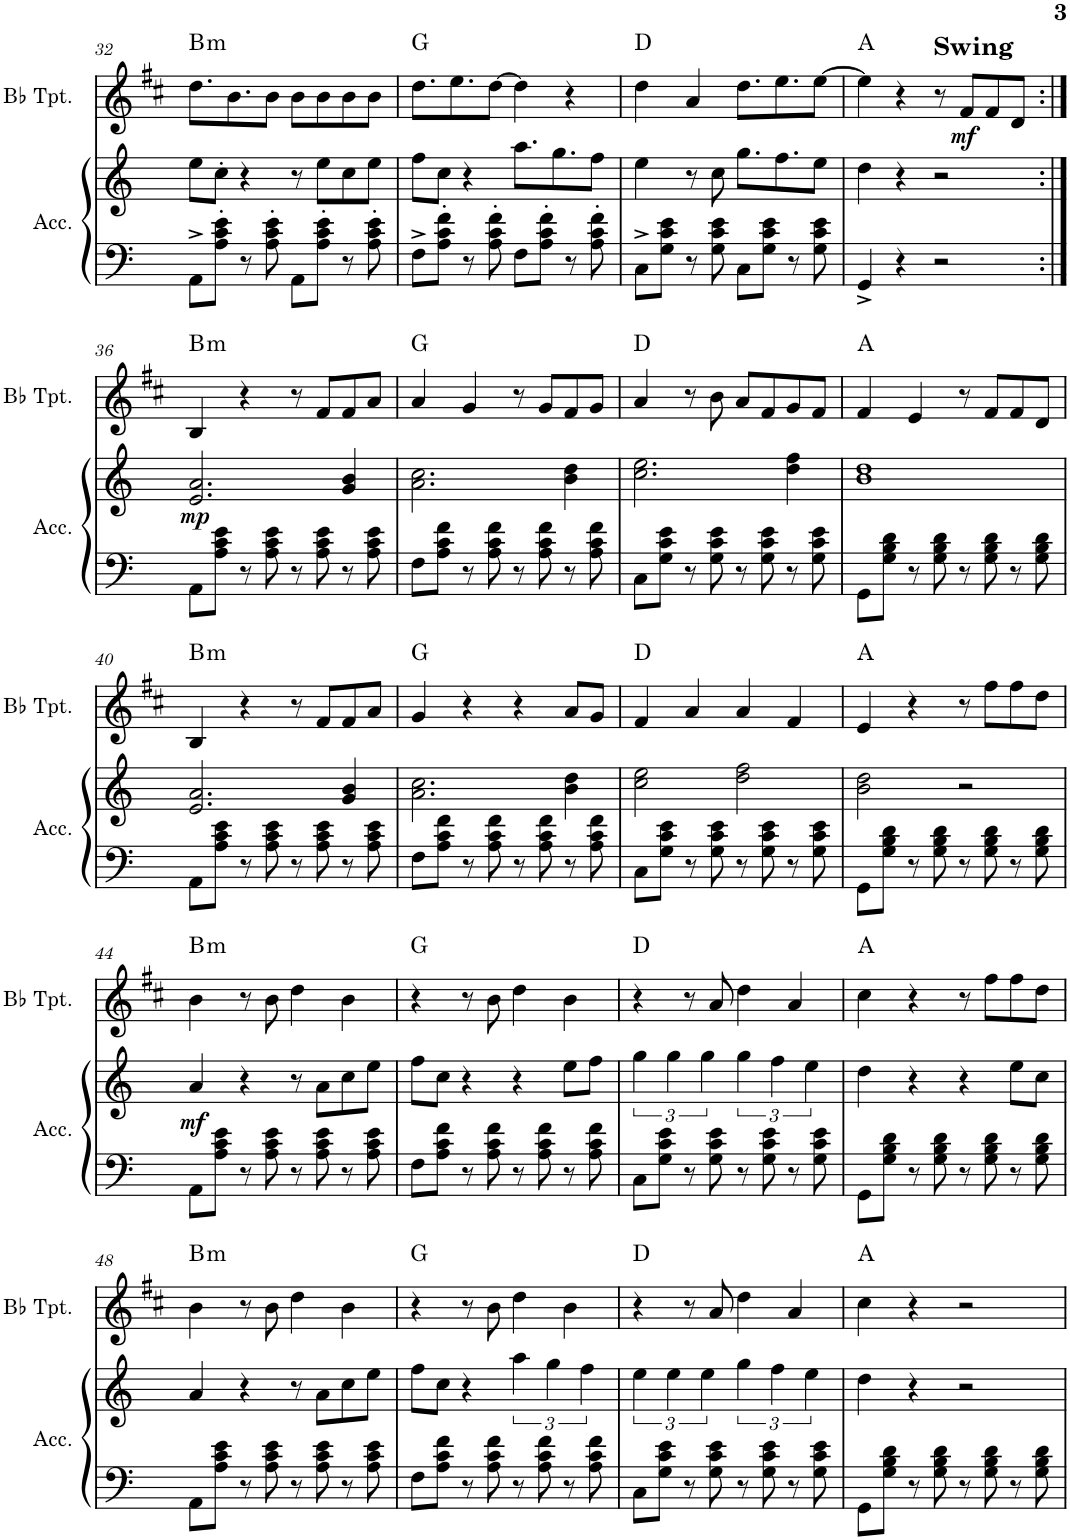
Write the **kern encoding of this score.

**kern	**kern	**dynam	**kern	**dynam	**harte
*part2	*part2	*part2	*part1	*part1	*part1
*staff3	*staff2	*staff2/3	*staff1	*staff1	*
*I"Accordion	*	*	*I"Bb Trumpet	*	*
*I'Acc.	*	*	*I'Bb Tpt.	*	*
!!LO:PB:g=z
*clefF4	*clefG2	*	*clefG2	*	*
*	*	*	*Trd1c2	*	*
*k[]	*k[]	*	*k[f#c#]	*	*
*M4/4	*M4/4	*	*M4/4	*	*
=32	=32	=32	=32	=32	=32
!	!	!	!	!	!LO:H:kt=m
8AA^\L	8ee\L	.	8.dd\L	.	B:min
8A\' 8c\' 8e\'J	8cc'\J	.	.	.	.
.	.	.	8.b\	.	.
8r	4r	.	.	.	.
8A\' 8c\' 8e\'	.	.	8b\J	.	.
8AA\L	8r	.	8b\L	.	.
8A\' 8c\' 8e\'J	8ee\L	.	8b\	.	.
8r	8cc\	.	8b\	.	.
8A\' 8c\' 8e\'	8ee\J	.	8b\J	.	.
=33	=33	=33	=33	=33	=33
8F^\L	8ff\L	.	8.dd\L	.	G:maj
8A\' 8c\' 8f\'J	8cc\J	.	.	.	.
.	.	.	8.ee\	.	.
8r	4r	.	.	.	.
8A\' 8c\' 8f\'	.	.	[8dd\J	.	.
8F\L	8.aa\L	.	4dd\]	.	.
8A\' 8c\' 8f\'J	.	.	.	.	.
.	8.gg\	.	.	.	.
8r	.	.	4r	.	.
8A\' 8c\' 8f\'	8ff\J	.	.	.	.
=34	=34	=34	=34	=34	=34
8C^\L	4ee\	.	4dd\	.	D:maj
8G\ 8c\ 8e\J	.	.	.	.	.
8r	8r	.	4a/	.	.
8G\ 8c\ 8e\	8cc\	.	.	.	.
8C\L	8.gg\L	.	8.dd\L	.	.
8G\ 8c\ 8e\J	.	.	.	.	.
.	8.ff\	.	8.ee\	.	.
8r	.	.	.	.	.
8G\ 8c\ 8e\	8ee\J	.	[8ee\J	.	.
=35	=35	=35	=35	=35	=35
4GG^/	4dd\	.	4ee\]	.	A:maj
4r	4r	.	4r	.	.
!	!	!	!LO:TX:a:B:t=Swing	!	!
2r	2r	.	8r	.	.
!	!	!	!	!LO:DY:b	!
.	.	.	8f#/L	mf	.
.	.	.	8f#/	.	.
.	.	.	8d/J	.	.
!!LO:LB:g=z
=36:|!	=36:|!	=36:|!	=36:|!	=36:|!	=36:|!
!	!	!LO:DY:b	!	!	!LO:H:kt=m
8AA\L	2.e/ 2.a/	mp	4B/	.	B:min
8A\ 8c\ 8e\J	.	.	.	.	.
8r	.	.	4r	.	.
8A\ 8c\ 8e\	.	.	.	.	.
8r	.	.	8r	.	.
8A\ 8c\ 8e\	.	.	8f#/L	.	.
8r	4g/ 4b/	.	8f#/	.	.
8A\ 8c\ 8e\	.	.	8a/J	.	.
=37	=37	=37	=37	=37	=37
8F\L	2.a\ 2.cc\	.	4a/	.	G:maj
8A\ 8c\ 8f\J	.	.	.	.	.
8r	.	.	4g/	.	.
8A\ 8c\ 8f\	.	.	.	.	.
8r	.	.	8r	.	.
8A\ 8c\ 8f\	.	.	8g/L	.	.
8r	4b\ 4dd\	.	8f#/	.	.
8A\ 8c\ 8f\	.	.	8g/J	.	.
=38	=38	=38	=38	=38	=38
8C\L	2.cc\ 2.ee\	.	4a/	.	D:maj
8G\ 8c\ 8e\J	.	.	.	.	.
8r	.	.	8r	.	.
8G\ 8c\ 8e\	.	.	8b\	.	.
8r	.	.	8a/L	.	.
8G\ 8c\ 8e\	.	.	8f#/	.	.
8r	4dd\ 4ff\	.	8g/	.	.
8G\ 8c\ 8e\	.	.	8f#/J	.	.
=39	=39	=39	=39	=39	=39
8GG\L	1b 1dd	.	4f#/	.	A:maj
8G\ 8B\ 8d\J	.	.	.	.	.
8r	.	.	4e/	.	.
8G\ 8B\ 8d\	.	.	.	.	.
8r	.	.	8r	.	.
8G\ 8B\ 8d\	.	.	8f#/L	.	.
8r	.	.	8f#/	.	.
8G\ 8B\ 8d\	.	.	8d/J	.	.
!!LO:LB:g=z
=40	=40	=40	=40	=40	=40
!	!	!	!	!	!LO:H:kt=m
8AA\L	2.e/ 2.a/	.	4B/	.	B:min
8A\ 8c\ 8e\J	.	.	.	.	.
8r	.	.	4r	.	.
8A\ 8c\ 8e\	.	.	.	.	.
8r	.	.	8r	.	.
8A\ 8c\ 8e\	.	.	8f#/L	.	.
8r	4g/ 4b/	.	8f#/	.	.
8A\ 8c\ 8e\	.	.	8a/J	.	.
=41	=41	=41	=41	=41	=41
8F\L	2.a\ 2.cc\	.	4g/	.	G:maj
8A\ 8c\ 8f\J	.	.	.	.	.
8r	.	.	4r	.	.
8A\ 8c\ 8f\	.	.	.	.	.
8r	.	.	4r	.	.
8A\ 8c\ 8f\	.	.	.	.	.
8r	4b\ 4dd\	.	8a/L	.	.
8A\ 8c\ 8f\	.	.	8g/J	.	.
=42	=42	=42	=42	=42	=42
8C\L	2cc\ 2ee\	.	4f#/	.	D:maj
8G\ 8c\ 8e\J	.	.	.	.	.
8r	.	.	4a/	.	.
8G\ 8c\ 8e\	.	.	.	.	.
8r	2dd\ 2ff\	.	4a/	.	.
8G\ 8c\ 8e\	.	.	.	.	.
8r	.	.	4f#/	.	.
8G\ 8c\ 8e\	.	.	.	.	.
=43	=43	=43	=43	=43	=43
8GG\L	2b\ 2dd\	.	4e/	.	A:maj
8G\ 8B\ 8d\J	.	.	.	.	.
8r	.	.	4r	.	.
8G\ 8B\ 8d\	.	.	.	.	.
8r	2r	.	8r	.	.
8G\ 8B\ 8d\	.	.	8ff#\L	.	.
8r	.	.	8ff#\	.	.
8G\ 8B\ 8d\	.	.	8dd\J	.	.
!!LO:LB:g=z
=44	=44	=44	=44	=44	=44
!	!	!LO:DY:b	!	!	!LO:H:kt=m
8AA\L	4a/	mf	4b\	.	B:min
8A\ 8c\ 8e\J	.	.	.	.	.
8r	4r	.	8r	.	.
8A\ 8c\ 8e\	.	.	8b\	.	.
8r	8r	.	4dd\	.	.
8A\ 8c\ 8e\	8a\L	.	.	.	.
8r	8cc\	.	4b\	.	.
8A\ 8c\ 8e\	8ee\J	.	.	.	.
=45	=45	=45	=45	=45	=45
8F\L	8ff\L	.	4r	.	G:maj
8A\ 8c\ 8f\J	8cc\J	.	.	.	.
8r	4r	.	8r	.	.
8A\ 8c\ 8f\	.	.	8b\	.	.
8r	4r	.	4dd\	.	.
8A\ 8c\ 8f\	.	.	.	.	.
8r	8ee\L	.	4b\	.	.
8A\ 8c\ 8f\	8ff\J	.	.	.	.
=46	=46	=46	=46	=46	=46
8C\L	6gg\	.	4r	.	D:maj
8G\ 8c\ 8e\J	.	.	.	.	.
.	6gg\	.	.	.	.
8r	.	.	8r	.	.
.	6gg\	.	.	.	.
8G\ 8c\ 8e\	.	.	8a/	.	.
8r	6gg\	.	4dd\	.	.
8G\ 8c\ 8e\	.	.	.	.	.
.	6ff\	.	.	.	.
8r	.	.	4a/	.	.
.	6ee\	.	.	.	.
8G\ 8c\ 8e\	.	.	.	.	.
=47	=47	=47	=47	=47	=47
8GG\L	4dd\	.	4cc#\	.	A:maj
8G\ 8B\ 8d\J	.	.	.	.	.
8r	4r	.	4r	.	.
8G\ 8B\ 8d\	.	.	.	.	.
8r	4r	.	8r	.	.
8G\ 8B\ 8d\	.	.	8ff#\L	.	.
8r	8ee\L	.	8ff#\	.	.
8G\ 8B\ 8d\	8cc\J	.	8dd\J	.	.
!!LO:LB:g=z
=48	=48	=48	=48	=48	=48
!	!	!	!	!	!LO:H:kt=m
8AA\L	4a/	.	4b\	.	B:min
8A\ 8c\ 8e\J	.	.	.	.	.
8r	4r	.	8r	.	.
8A\ 8c\ 8e\	.	.	8b\	.	.
8r	8r	.	4dd\	.	.
8A\ 8c\ 8e\	8a\L	.	.	.	.
8r	8cc\	.	4b\	.	.
8A\ 8c\ 8e\	8ee\J	.	.	.	.
=49	=49	=49	=49	=49	=49
8F\L	8ff\L	.	4r	.	G:maj
8A\ 8c\ 8f\J	8cc\J	.	.	.	.
8r	4r	.	8r	.	.
8A\ 8c\ 8f\	.	.	8b\	.	.
8r	6aa\	.	4dd\	.	.
8A\ 8c\ 8f\	.	.	.	.	.
.	6gg\	.	.	.	.
8r	.	.	4b\	.	.
.	6ff\	.	.	.	.
8A\ 8c\ 8f\	.	.	.	.	.
=50	=50	=50	=50	=50	=50
8C\L	6ee\	.	4r	.	D:maj
8G\ 8c\ 8e\J	.	.	.	.	.
.	6ee\	.	.	.	.
8r	.	.	8r	.	.
.	6ee\	.	.	.	.
8G\ 8c\ 8e\	.	.	8a/	.	.
8r	6gg\	.	4dd\	.	.
8G\ 8c\ 8e\	.	.	.	.	.
.	6ff\	.	.	.	.
8r	.	.	4a/	.	.
.	6ee\	.	.	.	.
8G\ 8c\ 8e\	.	.	.	.	.
=51	=51	=51	=51	=51	=51
8GG\L	4dd\	.	4cc#\	.	A:maj
8G\ 8B\ 8d\J	.	.	.	.	.
8r	4r	.	4r	.	.
8G\ 8B\ 8d\	.	.	.	.	.
8r	2r	.	2r	.	.
8G\ 8B\ 8d\	.	.	.	.	.
8r	.	.	.	.	.
8G\ 8B\ 8d\	.	.	.	.	.
=	=	=	=	=	=
*-	*-	*-	*-	*-	*-
